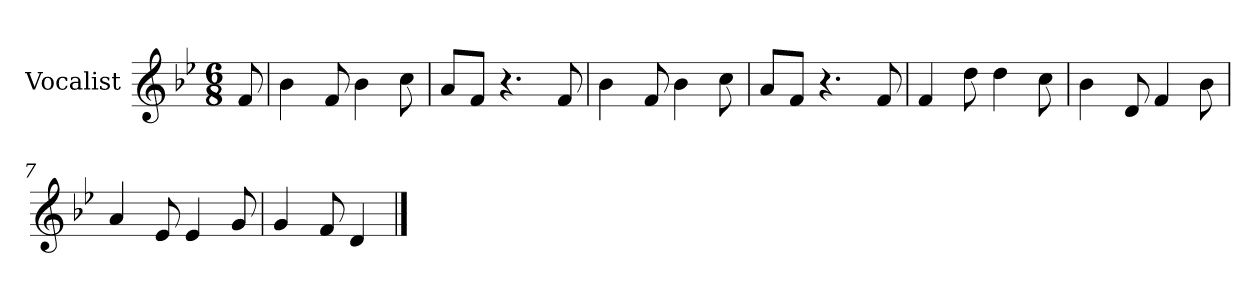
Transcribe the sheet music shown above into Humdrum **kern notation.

**kern
*part1
*staff1
*I"Vocalist
*k[b-e-]
*B-:
*M6/8
=
8f
=1
4b-
8f
4b-
8cc
=2
8aL
8fJ
4.r
8f
=3
4b-
8f
4b-
8cc
=4
8aL
8fJ
4.r
8f
=5
4f
8dd
4dd
8cc
=6
4b-
8d
4f
8b-
=7
4a
8e-
4e-
8g
=8
4g
8f
4d
==
*-
